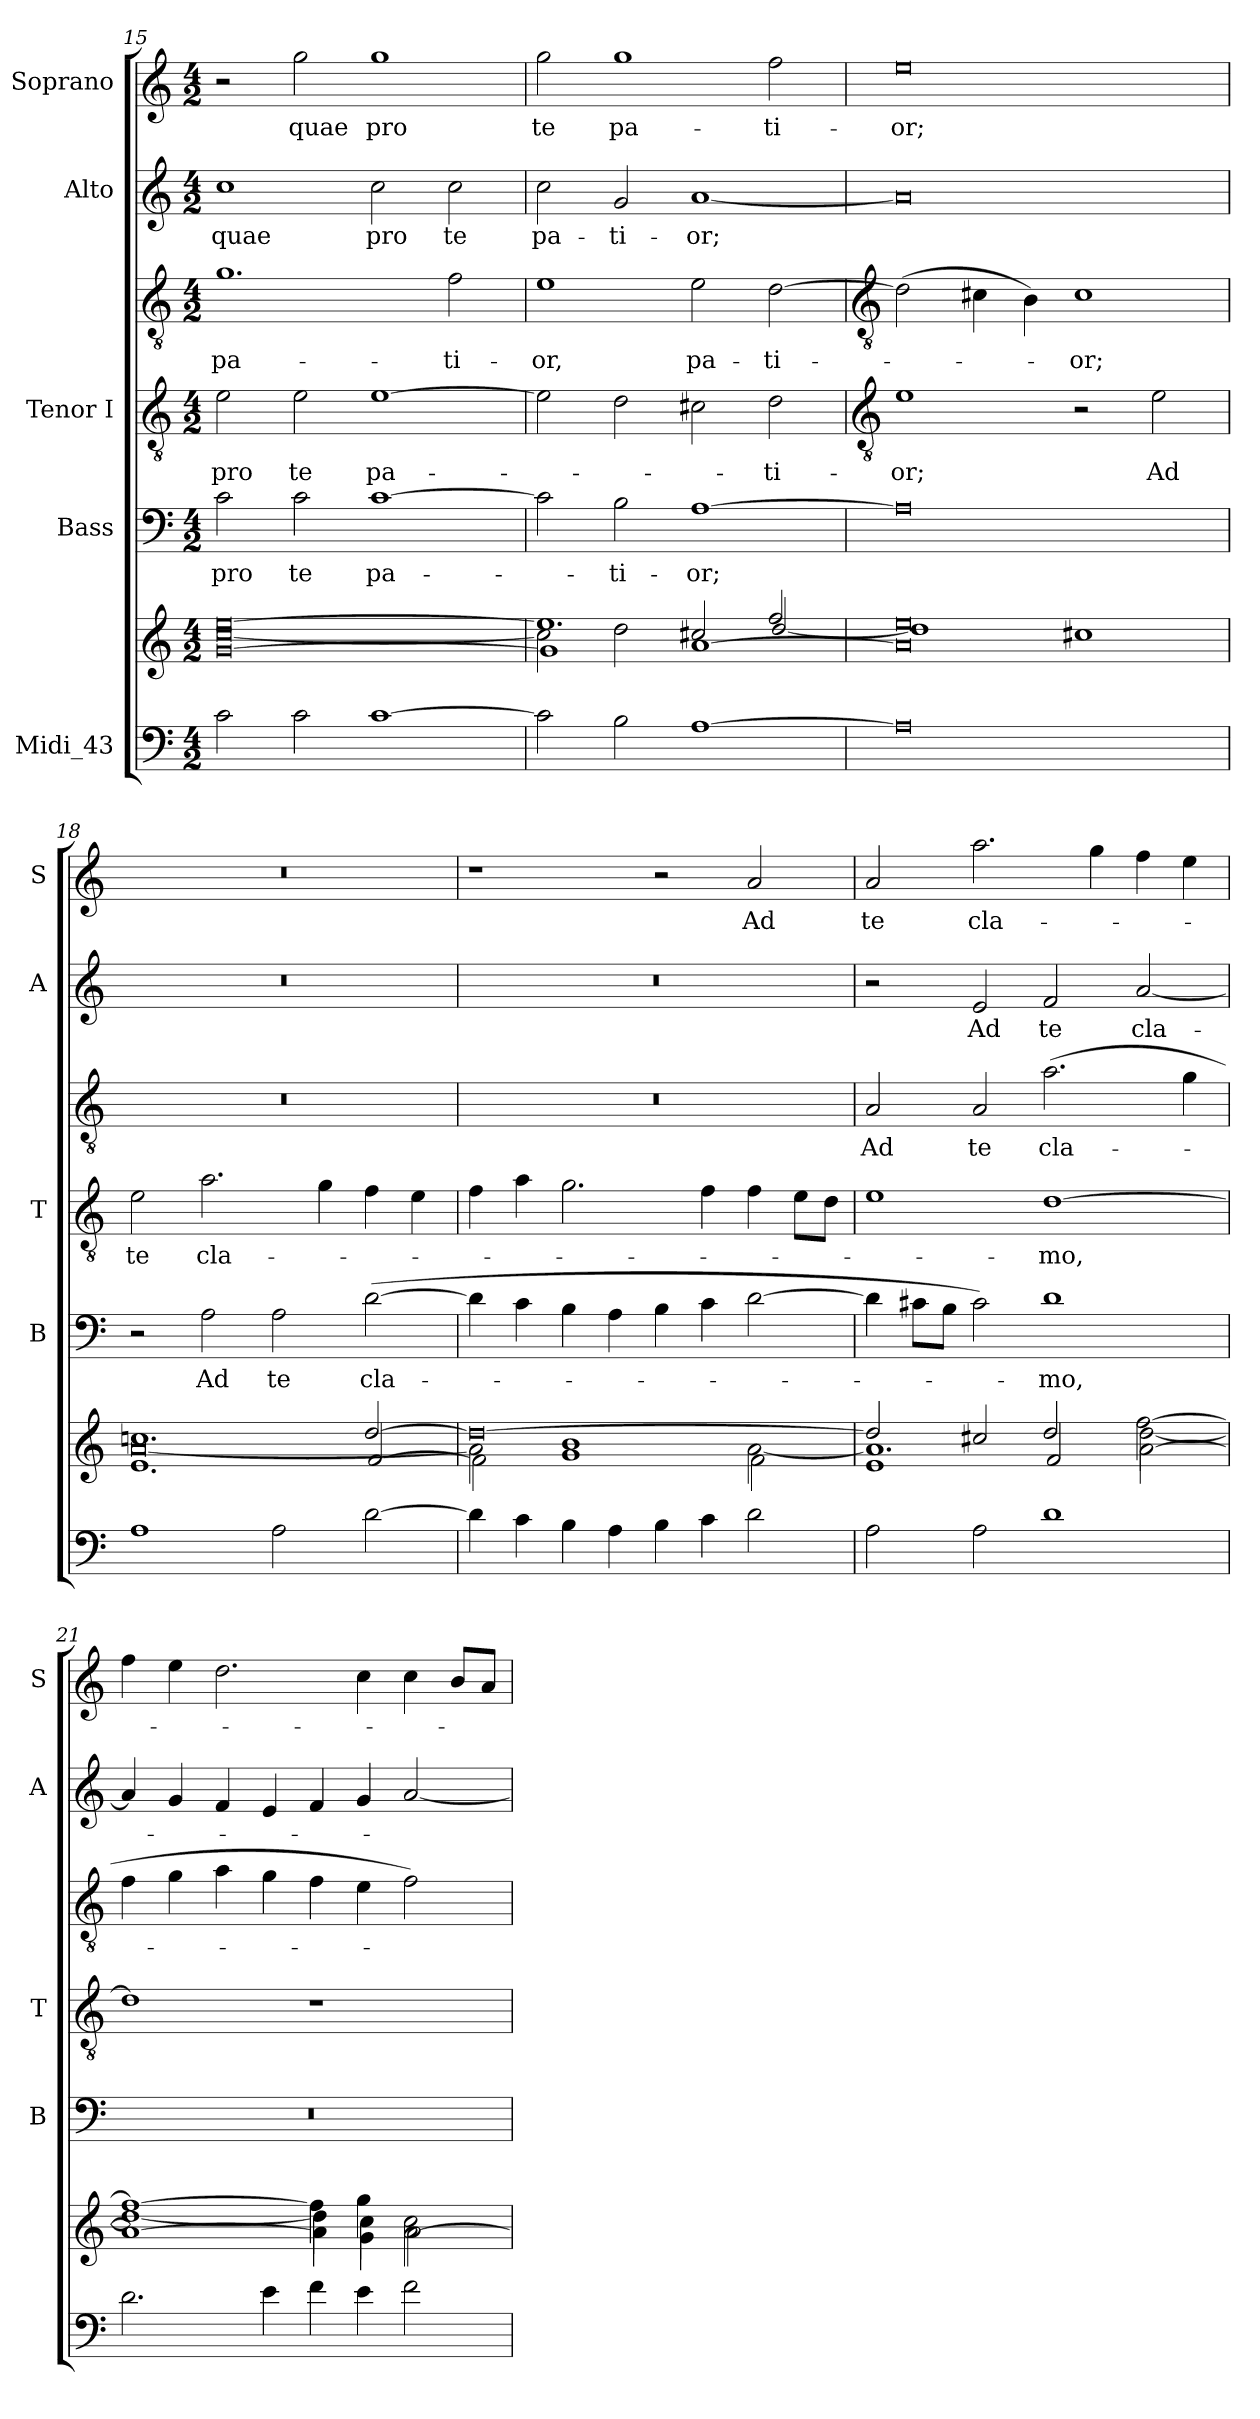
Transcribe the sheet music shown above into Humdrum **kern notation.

**kern	**kern	**kern	**text	**kern	**text	**kern	**text	**kern	**text	**kern	**text
*part5	*part5	*part4	*part4	*part3	*part3	*part3	*part3	*part2	*part2	*part1	*part1
*staff7	*staff6	*staff5	*staff5	*staff4	*staff4	*staff3	*staff3	*staff2	*staff2	*staff1	*staff1
*I"Midi_43	*	*I"Bass	*	*I"Tenor I	*	*	*	*I"Alto	*	*I"Soprano	*
*	*	*I'B	*	*I'T	*	*	*	*I'A	*	*I'S	*
*clefF4	*clefG2	*clefF4	*	*clefGv2	*	*clefGv2	*	*clefG2	*	*clefG2	*
*k[]	*k[]	*k[]	*	*k[]	*	*k[]	*	*k[]	*	*k[]	*
*C:	*C:	*C:	*	*C:	*	*C:	*	*C:	*	*C:	*
*M4/2	*M4/2	*M4/2	*	*M4/2	*	*M4/2	*	*M4/2	*	*M4/2	*
=15	=15	=15	=15	=15	=15	=15	=15	=15	=15	=15	=15
*	*^	*	*	*	*	*	*	*	*	*	*
*	*	*^	*	*	*	*	*	*	*	*	*	*
!	!	!	!	!	!LO:LY:b	!	!LO:LY:b	!	!LO:LY:b	!	!LO:LY:b	!	!
2c	[0ee/	[0cc\	[0g\	2c	pro	2e	-pro	1.g	pa-	1cc	quae	2r	.
!	!	!	!	!	!LO:LY:b	!	!LO:LY:b	!	!	!	!	!	!LO:LY:b
2c	.	.	.	2c	te	2e	te	.	.	.	.	2gg	quae
!	!	!	!	!	!LO:LY:b	!	!LO:LY:b	!	!	!	!LO:LY:b	!	!LO:LY:b
[1c	.	.	.	[1c	pa-	[1e	pa-	.	.	2cc	pro	1gg	pro
!	!	!	!	!	!	!	!	!	!LO:LY:b	!	!LO:LY:b	!	!
.	.	.	.	.	.	.	.	2f	-ti-	2cc	te	.	.
=16	=16	=16	=16	=16	=16	=16	=16	=16	=16	=16	=16	=16	=16
!	!	!	!	!	!	!	!	!	!LO:LY:b	!	!LO:LY:b	!	!LO:LY:b
2c]	1.ee/]	2cc\]	1g\]	2c]	.	2e]	.	1e	or,	2cc	pa-	2gg	te
!	!	!	!	!	!LO:LY:b	!	!	!	!	!	!LO:LY:b	!	!LO:LY:b
2B	.	2dd\	.	2B	ti-	2d	.	.	.	2g	-ti-	1gg	pa-
!	!	!	!	!	!LO:LY:b	!	!	!	!LO:LY:b	!	!LO:LY:b	!	!
[1A	.	2cc#X/	[1a\	[1A	-or;	2c#X	.	2e	pa-	[1a	-or;	.	.
!	!	!	!	!	!	!	!LO:LY:b	!	!LO:LY:b	!	!	!	!LO:LY:b
.	2ff/	[2dd/	.	.	.	2d	ti-	[2d	-ti-	.	.	2ff	-ti-
!!LO:LB:g=z
=17	=17	=17	=17	=17	=17	=17	=17	=17	=17	=17	=17	=17	=17
*	*	*	*	*	*	*clefGv2	*	*clefGv2	*	*	*	*	*
!	!	!	!	!	!	!	!LO:LY:b	!	!	!	!	!	!LO:LY:b
0A]	0ee/	1dd\]	0a\]	0A]	.	1e	or;	(>2d]	.	0a]	.	0ee	-or;
.	.	.	.	.	.	.	.	4c#X	.	.	.	.	.
.	.	.	.	.	.	.	.	4B)	.	.	.	.	.
!	!	!	!	!	!	!	!	!	!LO:LY:b	!	!	!	!
.	.	1cc#X\	.	.	.	2r	.	1c#	-or;	.	.	.	.
!	!	!	!	!	!	!	!LO:LY:b	!	!	!	!	!	!
.	.	.	.	.	.	2e	Ad	.	.	.	.	.	.
=18	=18	=18	=18	=18	=18	=18	=18	=18	=18	=18	=18	=18	=18
!	!	!	!	!	!	!	!LO:LY:b	!	!	!	!	!	!
1A	1.ccn/	[0a\	1.e\	2r	.	2e	te	0r	.	0r	.	0r	.
!	!	!	!	!	!LO:LY:b	!	!LO:LY:b	!	!	!	!	!	!
.	.	.	.	2A	Ad	2.a	cla-	.	.	.	.	.	.
!	!	!	!	!	!LO:LY:b	!	!	!	!	!	!	!	!
2A	.	.	.	2A	te	.	.	.	.	.	.	.	.
.	.	.	.	.	.	4g	.	.	.	.	.	.	.
!	!	!	!	!	!LO:LY:b	!	!	!	!	!	!	!	!
[2d	[2dd/	.	[2f/	(>[2d	cla-	4f	.	.	.	.	.	.	.
.	.	.	.	.	.	4e	.	.	.	.	.	.	.
=19	=19	=19	=19	=19	=19	=19	=19	=19	=19	=19	=19	=19	=19
4d]	0dd/_	2a\]	2f\]	4d]	.	4f	.	0r	.	0r	.	1r	.
4c	.	.	.	4c	.	4a	.	.	.	.	.	.	.
4B	.	1b\	1g\	4B	.	2.g	.	.	.	.	.	.	.
4A	.	.	.	4A	.	.	.	.	.	.	.	.	.
4B	.	.	.	4B	.	.	.	.	.	.	.	2r	.
4c	.	.	.	4c	.	4f	.	.	.	.	.	.	.
!	!	!	!	!	!	!	!	!	!	!	!	!	!LO:LY:b
2d	.	[2a\	2f\	[2d	.	4f	.	.	.	.	.	2a	Ad
.	.	.	.	.	.	8eL	.	.	.	.	.	.	.
.	.	.	.	.	.	8dJ	.	.	.	.	.	.	.
=20	=20	=20	=20	=20	=20	=20	=20	=20	=20	=20	=20	=20	=20
!	!	!	!	!	!	!	!	!	!LO:LY:b	!	!	!	!LO:LY:b
2A	2dd/]	1.a\]	1e\	4d]	.	1e	.	2A	Ad	2r	.	2a	te
.	.	.	.	8c#XL	.	.	.	.	.	.	.	.	.
.	.	.	.	8BJ	.	.	.	.	.	.	.	.	.
!	!	!	!	!	!	!	!	!	!LO:LY:b	!	!LO:LY:b	!	!LO:LY:b
2A	2cc#X/	.	.	2c#)	.	.	.	2A	te	2e	Ad	2.aa	cla-
!	!	!	!	!	!LO:LY:b	!	!LO:LY:b	!	!LO:LY:b	!	!LO:LY:b	!	!
1d	2dd/	.	2f/	1d	mo,	[1d	mo,	(>2.a	cla-	2f	te	.	.
.	.	.	.	.	.	.	.	.	.	.	.	4gg	.
!	!	!	!	!	!	!	!	!	!	!	!LO:LY:b	!	!
.	[2ff\	[2dd\	[2a\	.	.	.	.	.	.	[2a	cla-	4ff	.
.	.	.	.	.	.	.	.	4g	.	.	.	4ee	.
=21	=21	=21	=21	=21	=21	=21	=21	=21	=21	=21	=21	=21	=21
2.d	1ff/_	1dd\_	1a\_	0r	.	1d]	.	4f	.	4a]	.	4ff	.
.	.	.	.	.	.	.	.	4g	.	4g	.	4ee	.
.	.	.	.	.	.	.	.	4a	.	4f	.	2.dd	.
4e	.	.	.	.	.	.	.	4g	.	4e	.	.	.
4f	4ff\]	4dd\]	4a\]	.	.	1r	.	4f	.	4f	.	.	.
4e	4gg\	4cc\	4g\	.	.	.	.	4e	.	4g	.	4cc	.
2f	2cc\	2a\	[2a\	.	.	.	.	2f)	.	[2a	.	4cc	.
.	.	.	.	.	.	.	.	.	.	.	.	8bL	.
.	.	.	.	.	.	.	.	.	.	.	.	8aJ	.
*	*v	*v	*v	*	*	*	*	*	*	*	*	*	*
=	=	=	=	=	=	=	=	=	=	=	=
*-	*-	*-	*-	*-	*-	*-	*-	*-	*-	*-	*-
